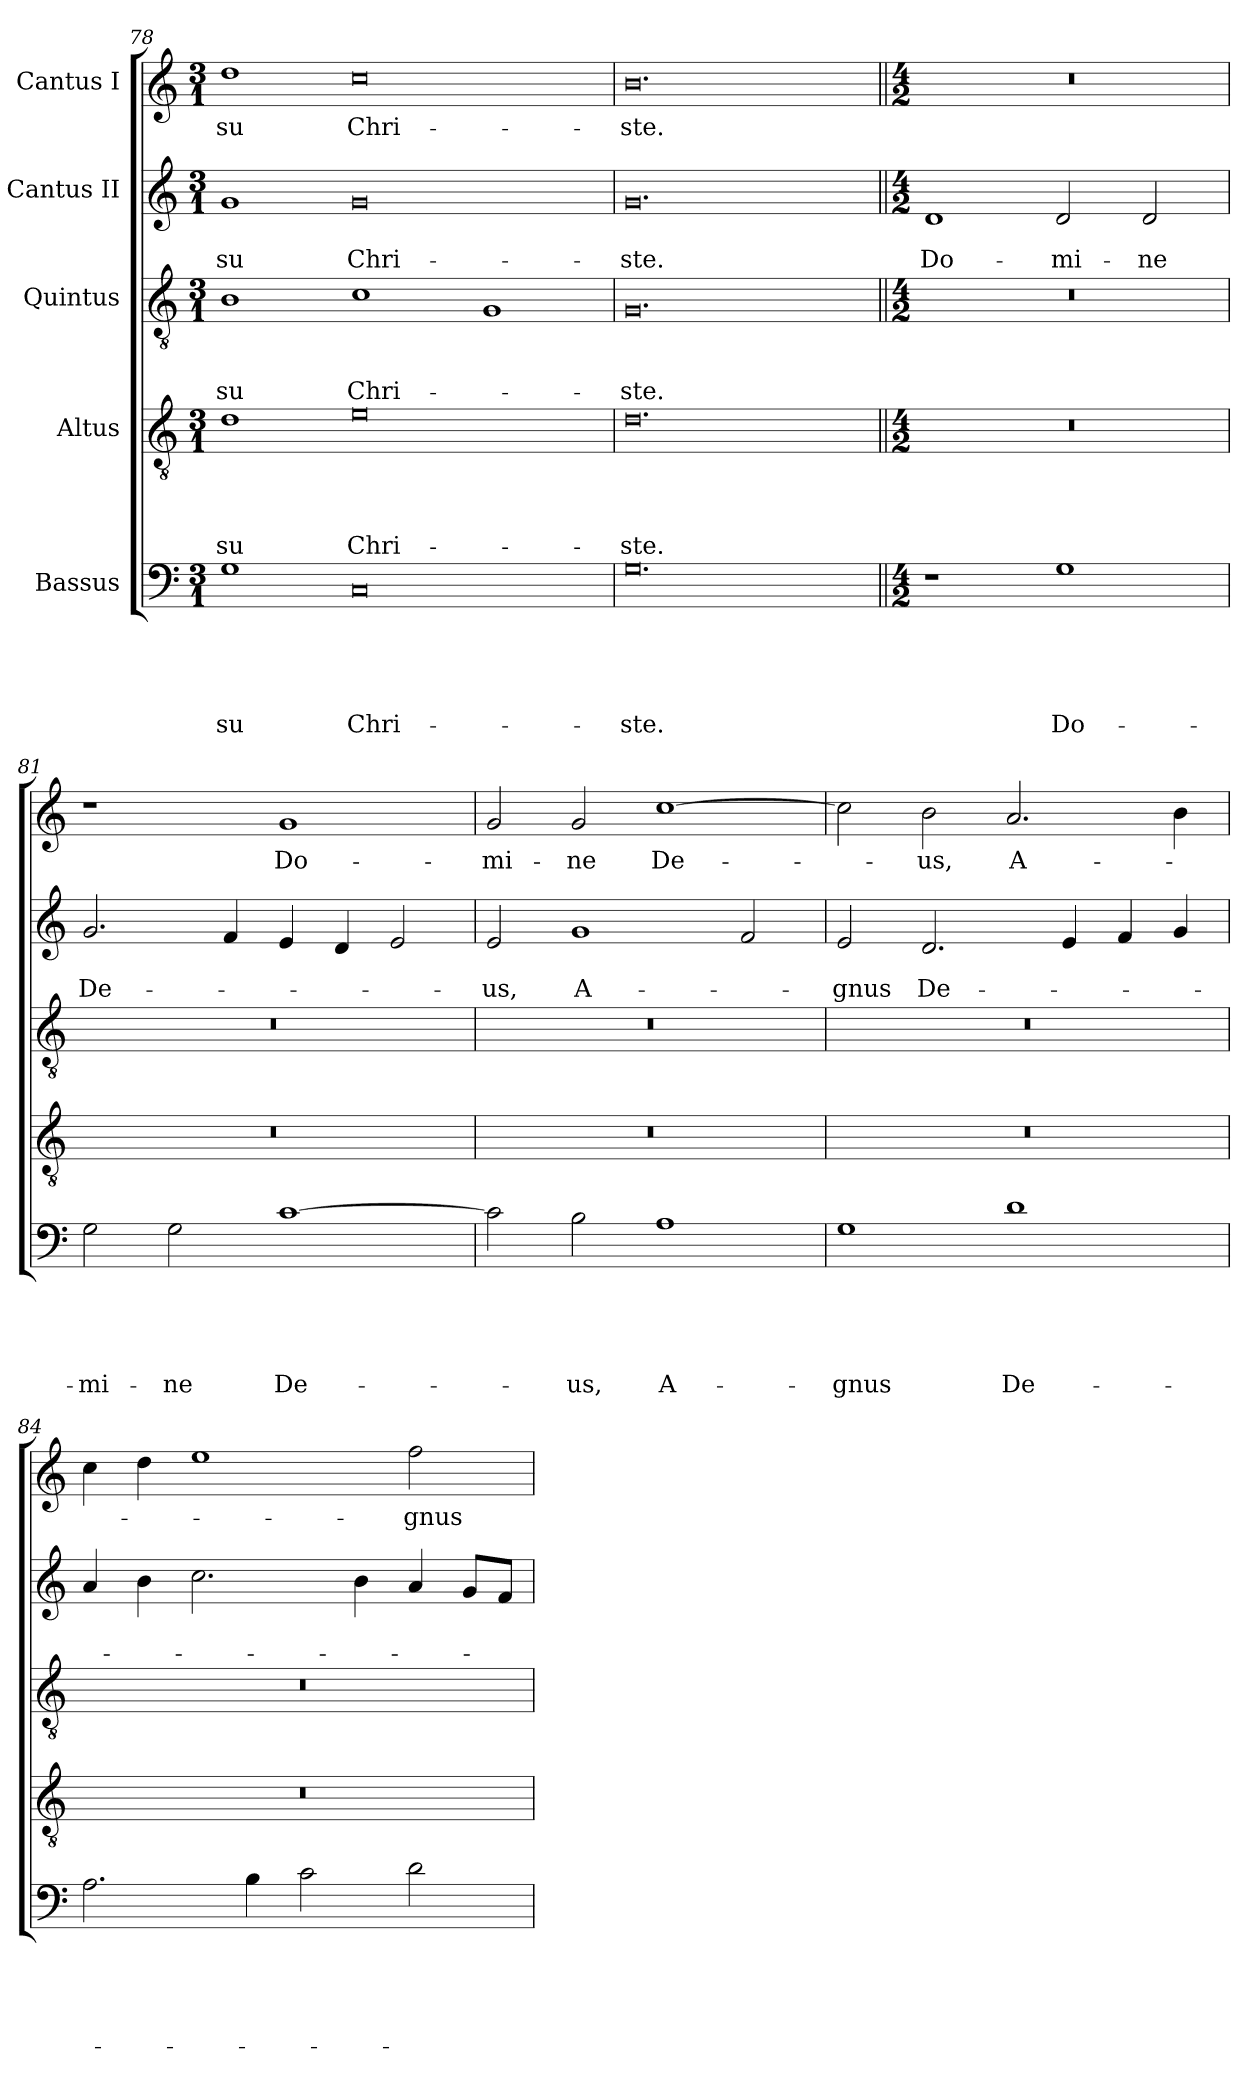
**kern	**text	**text	**text	**text	**text	**kern	**text	**text	**text	**text	**kern	**text	**text	**text	**kern	**text	**text	**kern	**text
*part5	*part5	*part5	*part5	*part5	*part5	*part4	*part4	*part4	*part4	*part4	*part3	*part3	*part3	*part3	*part2	*part2	*part2	*part1	*part1
*staff5	*staff5	*staff5	*staff5	*staff5	*staff5	*staff4	*staff4	*staff4	*staff4	*staff4	*staff3	*staff3	*staff3	*staff3	*staff2	*staff2	*staff2	*staff1	*staff1
*I"Bassus	*	*	*	*	*	*I"Altus	*	*	*	*	*I"Quintus	*	*	*	*I"Cantus II	*	*	*I"Cantus I	*
*clefF4	*	*	*	*	*	*clefGv2	*	*	*	*	*clefGv2	*	*	*	*clefG2	*	*	*clefG2	*
*k[]	*	*	*	*	*	*k[]	*	*	*	*	*k[]	*	*	*	*k[]	*	*	*k[]	*
*M3/1	*	*	*	*	*	*M3/1	*	*	*	*	*M3/1	*	*	*	*M3/1	*	*	*M3/1	*
=78	=78	=78	=78	=78	=78	=78	=78	=78	=78	=78	=78	=78	=78	=78	=78	=78	=78	=78	=78
1G\	.	.	.	.	-su	1d\	.	.	.	-su	1B\	.	.	-su	1g/	.	-su	1dd\	-su
0C/	.	.	.	.	Chri-	0e\	.	.	.	Chri-	1c\	.	.	Chri-	0g/	.	Chri-	0cc\	Chri-
.	.	.	.	.	.	.	.	.	.	.	1G/	.	.	.	.	.	.	.	.
=79	=79	=79	=79	=79	=79	=79	=79	=79	=79	=79	=79	=79	=79	=79	=79	=79	=79	=79	=79
0.G\	.	.	.	.	-ste.	0.d\	.	.	.	-ste.	0.G/	.	.	-ste.	0.g/	.	-ste.	0.b\	-ste.
=80||	=80||	=80||	=80||	=80||	=80||	=80||	=80||	=80||	=80||	=80||	=80||	=80||	=80||	=80||	=80||	=80||	=80||	=80||	=80||
*M4/2	*	*	*	*	*	*M4/2	*	*	*	*	*M4/2	*	*	*	*M4/2	*	*	*M4/2	*
1r	.	.	.	.	.	0r	.	.	.	.	0r	.	.	.	1d/	.	Do-	0r	.
1G\	.	.	.	.	Do-	.	.	.	.	.	.	.	.	.	2d/	.	-mi-	.	.
.	.	.	.	.	.	.	.	.	.	.	.	.	.	.	2d/	.	-ne	.	.
=81	=81	=81	=81	=81	=81	=81	=81	=81	=81	=81	=81	=81	=81	=81	=81	=81	=81	=81	=81
2G\	.	.	.	.	-mi-	0r	.	.	.	.	0r	.	.	.	2.g/	.	De-	1r	.
2G\	.	.	.	.	-ne	.	.	.	.	.	.	.	.	.	.	.	.	.	.
.	.	.	.	.	.	.	.	.	.	.	.	.	.	.	4f/	.	.	.	.
[1c\	.	.	.	.	De-	.	.	.	.	.	.	.	.	.	4e/	.	.	1g/	Do-
.	.	.	.	.	.	.	.	.	.	.	.	.	.	.	4d/	.	.	.	.
.	.	.	.	.	.	.	.	.	.	.	.	.	.	.	2e/	.	.	.	.
=82	=82	=82	=82	=82	=82	=82	=82	=82	=82	=82	=82	=82	=82	=82	=82	=82	=82	=82	=82
2c\]	.	.	.	.	.	0r	.	.	.	.	0r	.	.	.	2e/	.	-us,	2g/	-mi-
2B\	.	.	.	.	-us,	.	.	.	.	.	.	.	.	.	1g/	.	A-	2g/	-ne
1A\	.	.	.	.	A-	.	.	.	.	.	.	.	.	.	.	.	.	[1cc\	De-
.	.	.	.	.	.	.	.	.	.	.	.	.	.	.	2f/	.	.	.	.
=83	=83	=83	=83	=83	=83	=83	=83	=83	=83	=83	=83	=83	=83	=83	=83	=83	=83	=83	=83
1G\	.	.	.	.	-gnus	0r	.	.	.	.	0r	.	.	.	2e/	.	-gnus	2cc\]	.
.	.	.	.	.	.	.	.	.	.	.	.	.	.	.	2.d/	.	De-	2b\	-us,
1d\	.	.	.	.	De-	.	.	.	.	.	.	.	.	.	.	.	.	2.a/	A-
.	.	.	.	.	.	.	.	.	.	.	.	.	.	.	4e/	.	.	.	.
.	.	.	.	.	.	.	.	.	.	.	.	.	.	.	4f/	.	.	.	.
.	.	.	.	.	.	.	.	.	.	.	.	.	.	.	4g/	.	.	4b\	.
=84	=84	=84	=84	=84	=84	=84	=84	=84	=84	=84	=84	=84	=84	=84	=84	=84	=84	=84	=84
2.A\	.	.	.	.	.	0r	.	.	.	.	0r	.	.	.	4a/	.	.	4cc\	.
.	.	.	.	.	.	.	.	.	.	.	.	.	.	.	4b\	.	.	4dd\	.
.	.	.	.	.	.	.	.	.	.	.	.	.	.	.	2.cc\	.	.	1ee\	.
4B\	.	.	.	.	.	.	.	.	.	.	.	.	.	.	.	.	.	.	.
2c\	.	.	.	.	.	.	.	.	.	.	.	.	.	.	.	.	.	.	.
.	.	.	.	.	.	.	.	.	.	.	.	.	.	.	4b\	.	.	.	.
2d\	.	.	.	.	.	.	.	.	.	.	.	.	.	.	4a/	.	.	2ff\	-gnus
.	.	.	.	.	.	.	.	.	.	.	.	.	.	.	8g/L	.	.	.	.
.	.	.	.	.	.	.	.	.	.	.	.	.	.	.	8f/J	.	.	.	.
=	=	=	=	=	=	=	=	=	=	=	=	=	=	=	=	=	=	=	=
*-	*-	*-	*-	*-	*-	*-	*-	*-	*-	*-	*-	*-	*-	*-	*-	*-	*-	*-	*-
